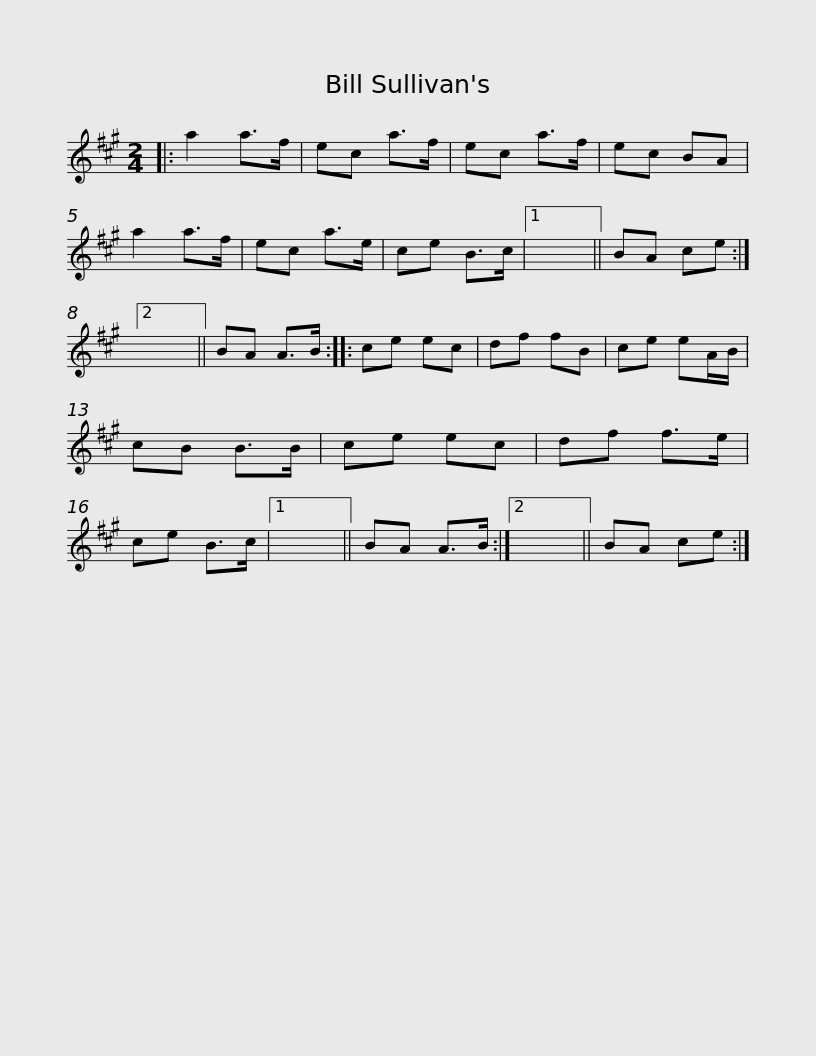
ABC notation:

X:1
L:1/8
M:2/4
I:linebreak $
K:A
V:1 treble
V:1
|: a2 a>f | ec a>f | ec a>f | ec BA | a2 a>f | %5
 ec a>e | ce B>c |1 x4 || BA ce :|2 x4 ||$ %10
 BA A>B :: ce ec | df fB | ce eA/B/ | cB B>B | %15
 ce ec | df f>e | ce B>c |1 x4 || BA A>B :|2$ %20
 x4 || BA ce :| %22
